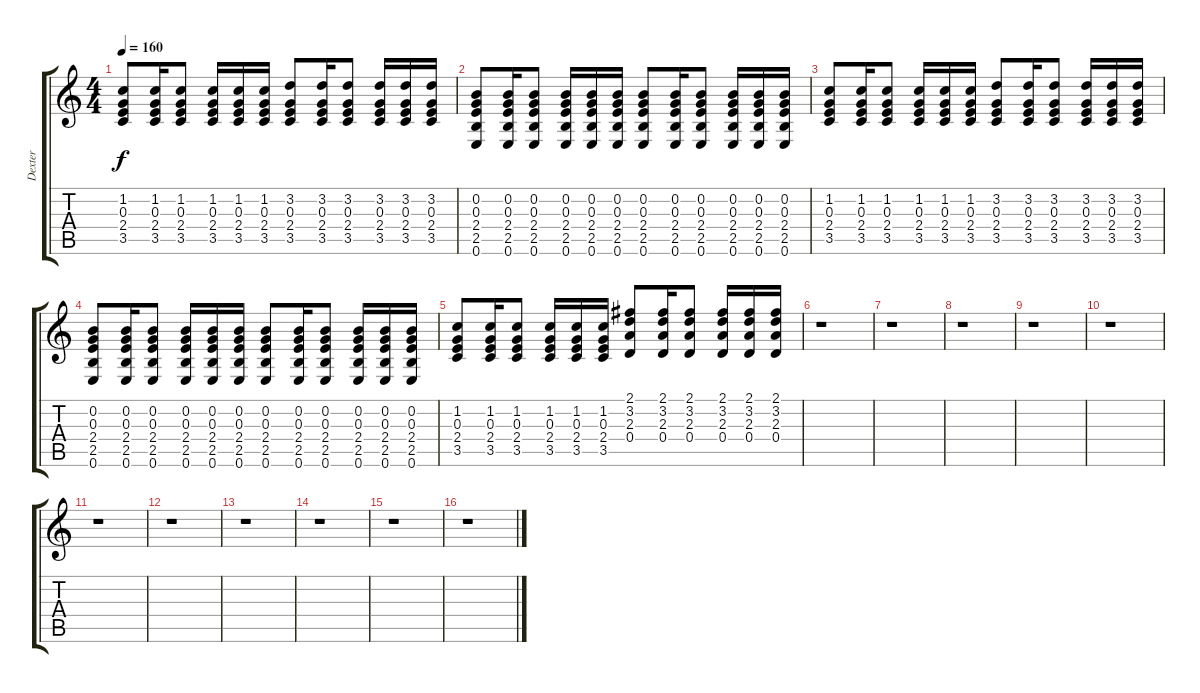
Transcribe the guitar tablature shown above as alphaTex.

\track ("Dexter" "Dexter") {instrument acousticguitarsteel}
\staff {score tabs}
\tuning (E4 B3 G3 D3 A2 E2) {hide}
\ts (4 4)
\tempo 160
\clef g2
\ks c
(1.2 0.3 2.4 3.5).8{dy f} (1.2 0.3 2.4 3.5).16 (1.2 0.3 2.4 3.5).8 (1.2 0.3 2.4 3.5).16 (1.2 0.3 2.4 3.5).16 (1.2 0.3 2.4 3.5).16 (3.2 0.3 2.4 3.5).8 (3.2 0.3 2.4 3.5).16 (3.2 0.3 2.4 3.5).8 (3.2 0.3 2.4 3.5).16 (3.2 0.3 2.4 3.5).16 (3.2 0.3 2.4 3.5).16 |
(0.2 0.3 2.4 2.5 0.6).8 (0.2 0.3 2.4 2.5 0.6).16 (0.2 0.3 2.4 2.5 0.6).8 (0.2 0.3 2.4 2.5 0.6).16 (0.2 0.3 2.4 2.5 0.6).16 (0.2 0.3 2.4 2.5 0.6).16 (0.2 0.3 2.4 2.5 0.6).8 (0.2 0.3 2.4 2.5 0.6).16 (0.2 0.3 2.4 2.5 0.6).8 (0.2 0.3 2.4 2.5 0.6).16 (0.2 0.3 2.4 2.5 0.6).16 (0.2 0.3 2.4 2.5 0.6).16 |
(1.2 0.3 2.4 3.5).8 (1.2 0.3 2.4 3.5).16 (1.2 0.3 2.4 3.5).8 (1.2 0.3 2.4 3.5).16 (1.2 0.3 2.4 3.5).16 (1.2 0.3 2.4 3.5).16 (3.2 0.3 2.4 3.5).8 (3.2 0.3 2.4 3.5).16 (3.2 0.3 2.4 3.5).8 (3.2 0.3 2.4 3.5).16 (3.2 0.3 2.4 3.5).16 (3.2 0.3 2.4 3.5).16 |
(0.2 0.3 2.4 2.5 0.6).8 (0.2 0.3 2.4 2.5 0.6).16 (0.2 0.3 2.4 2.5 0.6).8 (0.2 0.3 2.4 2.5 0.6).16 (0.2 0.3 2.4 2.5 0.6).16 (0.2 0.3 2.4 2.5 0.6).16 (0.2 0.3 2.4 2.5 0.6).8 (0.2 0.3 2.4 2.5 0.6).16 (0.2 0.3 2.4 2.5 0.6).8 (0.2 0.3 2.4 2.5 0.6).16 (0.2 0.3 2.4 2.5 0.6).16 (0.2 0.3 2.4 2.5 0.6).16 |
(1.2 0.3 2.4 3.5).8 (1.2 0.3 2.4 3.5).16 (1.2 0.3 2.4 3.5).8 (1.2 0.3 2.4 3.5).16 (1.2 0.3 2.4 3.5).16 (1.2 0.3 2.4 3.5).16 (2.1 3.2 2.3 0.4).8 (2.1 3.2 2.3 0.4).16 (2.1 3.2 2.3 0.4).8 (2.1 3.2 2.3 0.4).16 (2.1 3.2 2.3 0.4).16 (2.1 3.2 2.3 0.4).16 |
r.1 |
r.1 |
r.1 |
r.1 |
r.1 |
r.1 |
r.1 |
r.1 |
r.1 |
r.1 |
r.1
